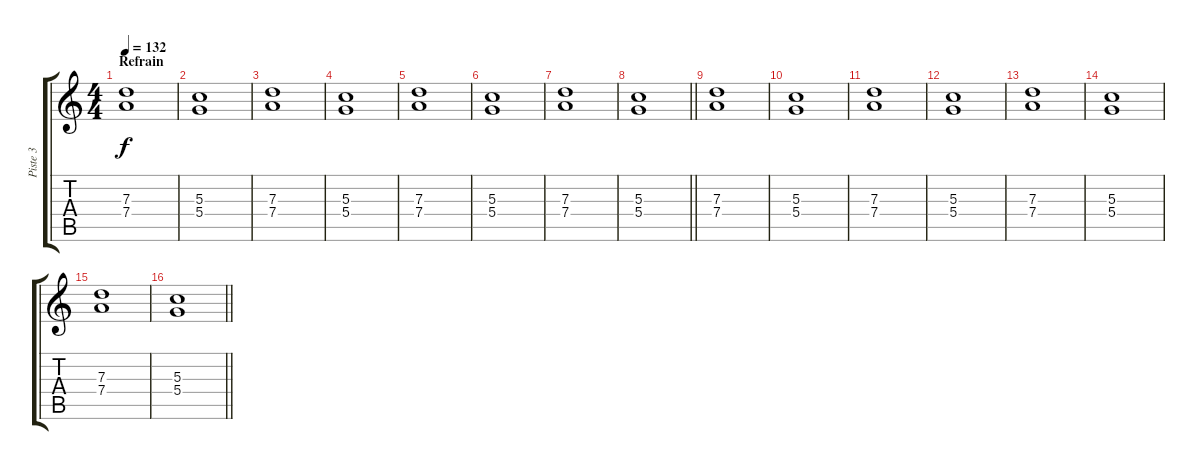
\track ("Piste 3" "Piste 3") {instrument distortionguitar}
\staff {score tabs}
\tuning (E4 B3 G3 D3 A2 E2) {hide}
\ts (4 4)
\section ("" "Refrain")
\tempo 132
\clef g2
\ks c
(7.3 7.4).1{dy f} |
(5.3 5.4).1 |
(7.3 7.4).1 |
(5.3 5.4).1 |
(7.3 7.4).1 |
(5.3 5.4).1 |
(7.3 7.4).1 |
\barLineRight lightlight
(5.3 5.4).1 |
(7.3 7.4).1 |
(5.3 5.4).1 |
(7.3 7.4).1 |
(5.3 5.4).1 |
(7.3 7.4).1 |
(5.3 5.4).1 |
(7.3 7.4).1 |
\barLineRight lightlight
(5.3 5.4).1
